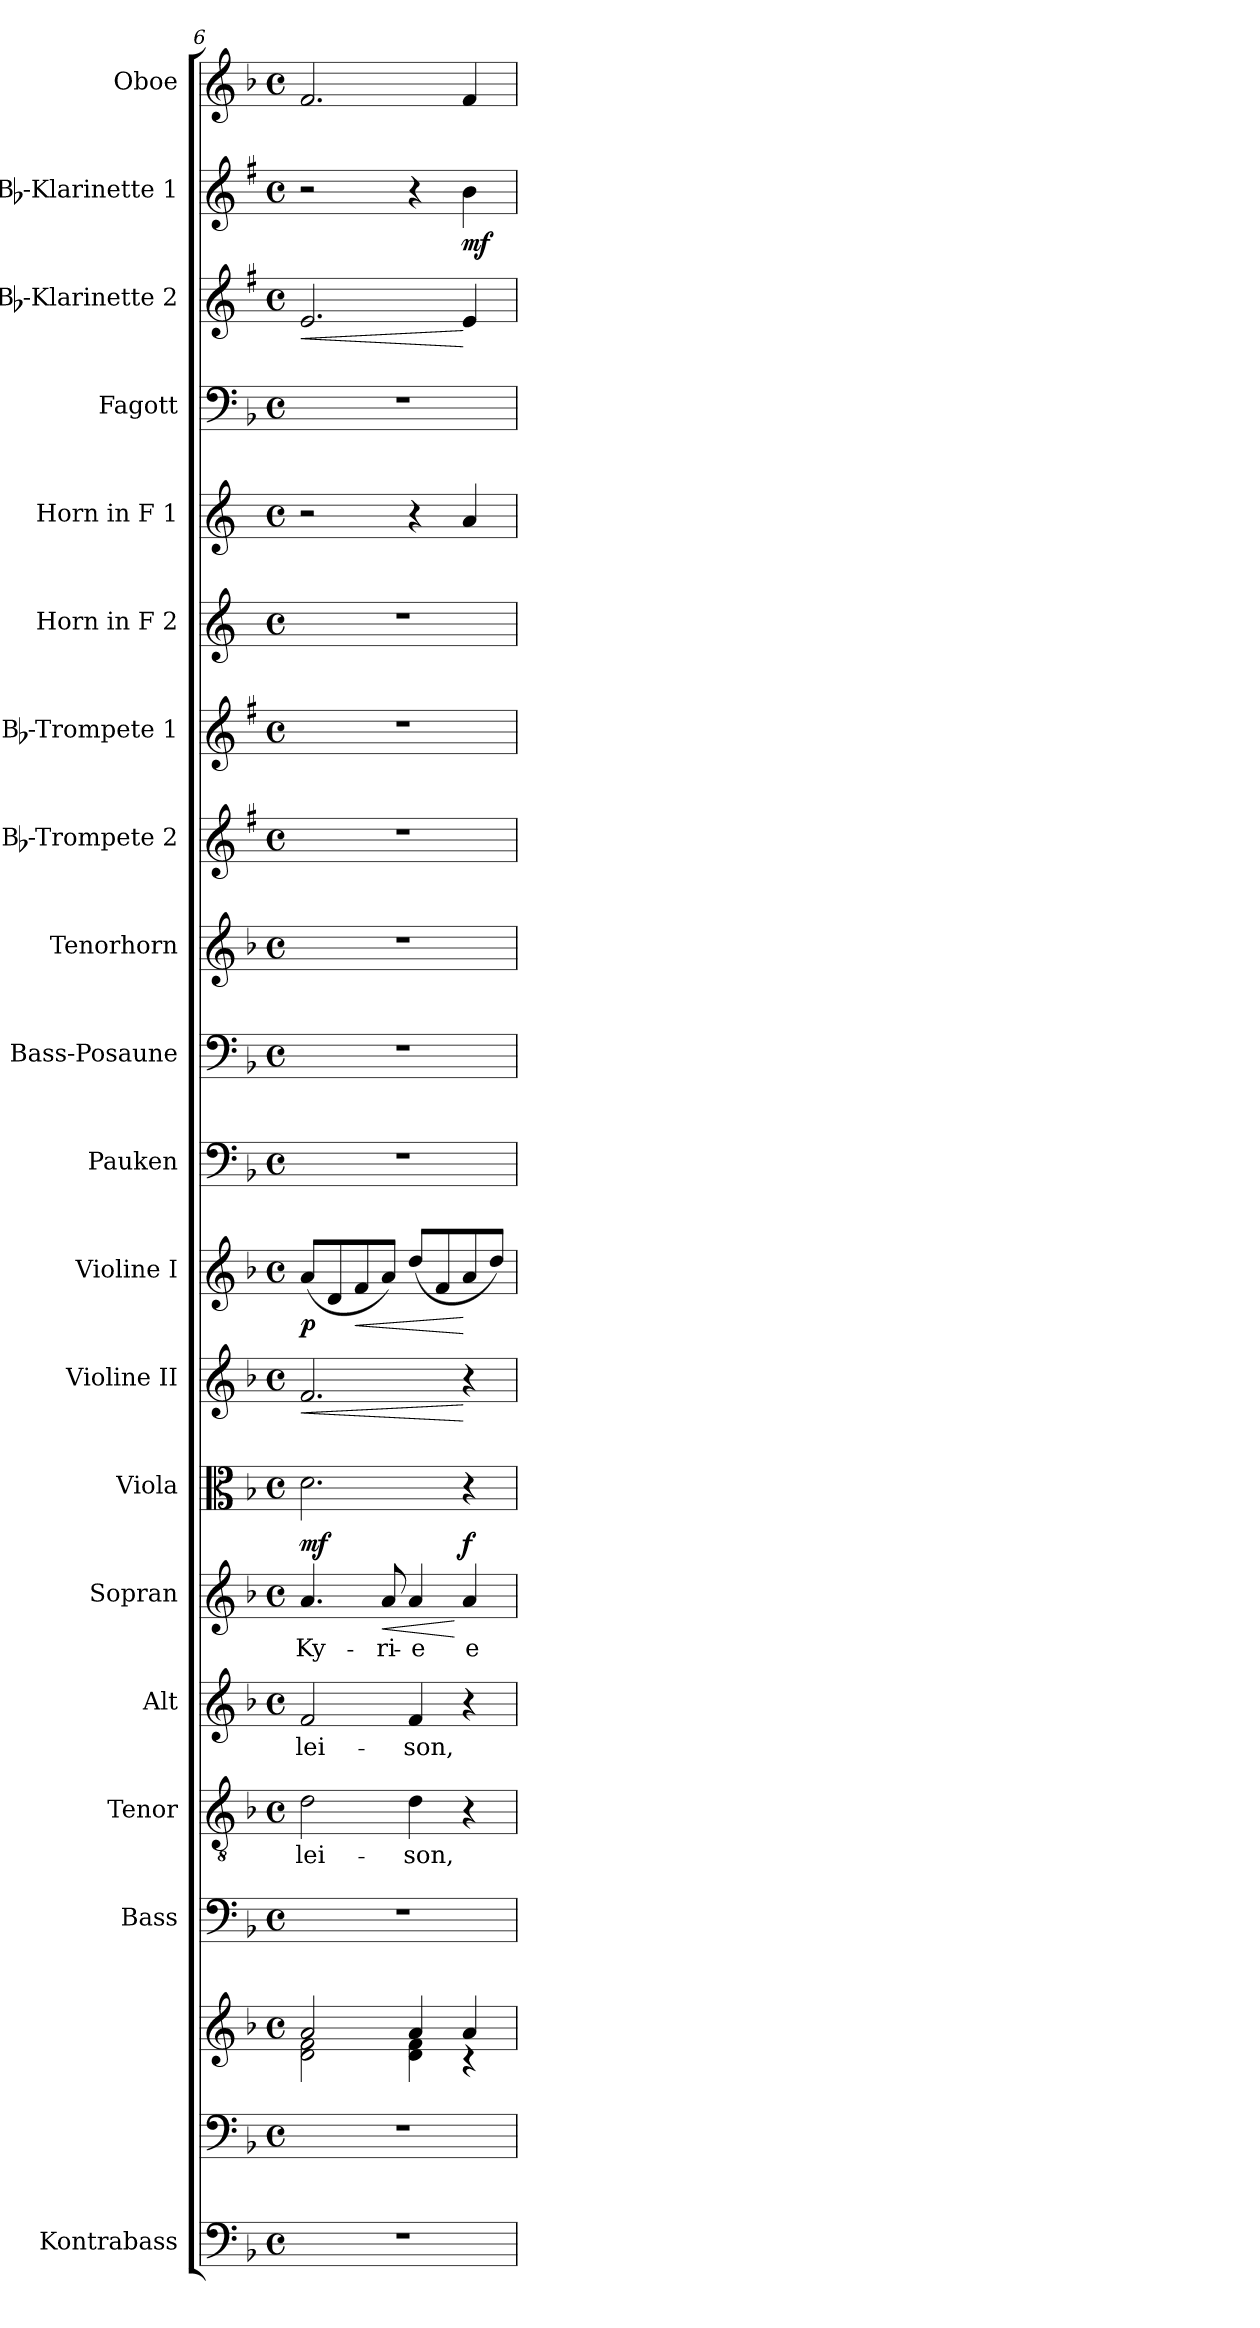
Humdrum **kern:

**kern	**kern	**kern	**kern	**kern	**text	**kern	**text	**kern	**text	**dynam	**kern	**kern	**dynam	**kern	**dynam	**kern	**kern	**kern	**kern	**kern	**kern	**kern	**kern	**kern	**dynam	**kern	**dynam	**kern
*part20	*part19	*part19	*part18	*part17	*part17	*part16	*part16	*part15	*part15	*part15	*part14	*part13	*part13	*part12	*part12	*part11	*part10	*part9	*part8	*part7	*part6	*part5	*part4	*part3	*part3	*part2	*part2	*part1
*staff21	*staff20	*staff19	*staff18	*staff17	*staff17	*staff16	*staff16	*staff15	*staff15	*staff15	*staff14	*staff13	*staff13	*staff12	*staff12	*staff11	*staff10	*staff9	*staff8	*staff7	*staff6	*staff5	*staff4	*staff3	*staff3	*staff2	*staff2	*staff1
*I"Kontrabass	*	*	*I"Bass	*I"Tenor	*	*I"Alt	*	*I"Sopran	*	*	*I"Viola	*I"Violine II	*	*I"Violine I	*	*I"Pauken	*I"Bass-Posaune	*I"Tenorhorn	*I"Bb-Trompete 2	*I"Bb-Trompete 1	*I"Horn in F 2	*I"Horn in F 1	*I"Fagott	*I"Bb-Klarinette 2	*	*I"Bb-Klarinette 1	*	*I"Oboe
*I'Kb.	*	*	*I'B.	*I'T.	*	*I'A.	*	*I'S.	*	*	*I'Vla.	*I'Vl. II	*	*I'Vl. I	*	*I'Pk.	*I'B. Pos.	*I'T. Hrn.	*I'Bb Trp. 2	*I'Bb Trp. 1	*	*	*I'Fg.	*I'Bb Kl. 2	*	*I'Bb Kl. 1	*	*I'Ob.
*clefF4	*clefF4	*clefG2	*clefF4	*clefGv2	*	*clefG2	*	*clefG2	*	*	*clefC3	*clefG2	*	*clefG2	*	*clefF4	*clefF4	*clefG2	*clefG2	*clefG2	*clefG2	*clefG2	*clefF4	*clefG2	*	*clefG2	*	*clefG2
*ITrd7c12	*	*	*	*	*	*	*	*	*	*	*	*	*	*	*	*	*	*ITrd8c14	*ITrd1c2	*ITrd1c2	*ITrd4c7	*ITrd4c7	*	*ITrd1c2	*	*ITrd1c2	*	*
*k[b-]	*k[b-]	*k[b-]	*k[b-]	*k[b-]	*	*k[b-]	*	*k[b-]	*	*	*k[b-]	*k[b-]	*	*k[b-]	*	*k[b-]	*k[b-]	*k[b-]	*k[b-]	*k[b-]	*k[b-]	*k[b-]	*k[b-]	*k[b-]	*	*k[b-]	*	*k[b-]
*F:	*F:	*F:	*F:	*F:	*	*F:	*	*F:	*	*	*F:	*F:	*	*F:	*	*F:	*F:	*F:	*F:	*F:	*F:	*F:	*F:	*F:	*	*F:	*	*F:
*M4/4	*M4/4	*M4/4	*M4/4	*M4/4	*	*M4/4	*	*M4/4	*	*	*M4/4	*M4/4	*	*M4/4	*	*M4/4	*M4/4	*M4/4	*M4/4	*M4/4	*M4/4	*M4/4	*M4/4	*M4/4	*	*M4/4	*	*M4/4
*met(c)	*met(c)	*met(c)	*met(c)	*met(c)	*	*met(c)	*	*met(c)	*	*	*met(c)	*met(c)	*	*met(c)	*	*met(c)	*met(c)	*met(c)	*met(c)	*met(c)	*met(c)	*met(c)	*met(c)	*met(c)	*	*met(c)	*	*met(c)
=6	=6	=6	=6	=6	=6	=6	=6	=6	=6	=6	=6	=6	=6	=6	=6	=6	=6	=6	=6	=6	=6	=6	=6	=6	=6	=6	=6	=6
*	*	*^	*	*	*	*	*	*	*	*	*	*	*	*	*	*	*	*	*	*	*	*	*	*	*	*	*	*
!	!	!	!	!	!	!LO:LY:b	!	!LO:LY:b	!	!LO:LY:b	!LO:DY:a	!	!	!LO:HP:b	!	!LO:DY:b	!	!	!	!	!	!	!	!	!	!LO:HP:b	!	!	!
1r	1r	2a/	2d\ 2f\	1r	2d\	-lei-	2f/	-lei-	4.a/	Ky-	mf	2.d\	2.f/	<	(<8a/L	p	1r	1r	1r	1r	1r	1r	2r	1r	2.d/	<	2r	.	2.f/
.	.	.	.	.	.	.	.	.	.	.	.	.	.	.	8d/	.	.	.	.	.	.	.	.	.	.	.	.	.	.
!	!	!	!	!	!	!	!	!	!	!	!	!	!	!	!	!LO:HP:b	!	!	!	!	!	!	!	!	!	!	!	!	!
.	.	.	.	.	.	.	.	.	.	.	.	.	.	.	8f/	<	.	.	.	.	.	.	.	.	.	.	.	.	.
!	!	!	!	!	!	!	!	!	!	!LO:LY:b	!LO:HP:b	!	!	!	!	!	!	!	!	!	!	!	!	!	!	!	!	!	!
.	.	.	.	.	.	.	.	.	8a/	-ri-	<	.	.	.	8a/J)	.	.	.	.	.	.	.	.	.	.	.	.	.	.
!	!	!	!	!	!	!LO:LY:b	!	!LO:LY:b	!	!LO:LY:b	!	!	!	!	!	!	!	!	!	!	!	!	!	!	!	!	!	!	!
.	.	4a/	4d\ 4f\	.	4d\	-son,	4f/	-son,	4a/	-e	.	.	.	.	(<8dd/L	.	.	.	.	.	.	.	4r	.	.	.	4r	.	.
.	.	.	.	.	.	.	.	.	.	.	.	.	.	.	8f/	.	.	.	.	.	.	.	.	.	.	.	.	.	.
!	!	!	!	!	!	!	!	!	!	!LO:LY:b	!LO:DY:n=1:a	!	!	!	!	!	!	!	!	!	!	!	!	!	!	!	!	!LO:DY:b	!
.	.	4a/	4rc	.	4r	.	4r	.	4a/	e-	[ f	4r	4r	[	8a/	[	.	.	.	.	.	.	4d/	.	4d/	[	4a\	mf	4f/
.	.	.	.	.	.	.	.	.	.	.	.	.	.	.	8dd/J)	.	.	.	.	.	.	.	.	.	.	.	.	.	.
*	*	*v	*v	*	*	*	*	*	*	*	*	*	*	*	*	*	*	*	*	*	*	*	*	*	*	*	*	*	*
=	=	=	=	=	=	=	=	=	=	=	=	=	=	=	=	=	=	=	=	=	=	=	=	=	=	=	=	=
*-	*-	*-	*-	*-	*-	*-	*-	*-	*-	*-	*-	*-	*-	*-	*-	*-	*-	*-	*-	*-	*-	*-	*-	*-	*-	*-	*-	*-
